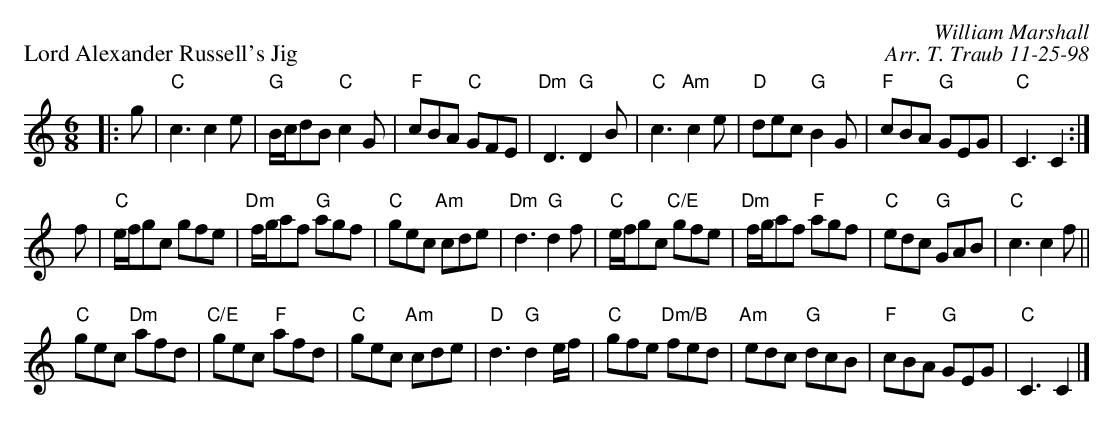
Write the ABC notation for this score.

X:1
P: Lord Alexander Russell's Jig
C: William Marshall
C: Arr. T. Traub 11-25-98
M: 6/8
K: C
L: 1/8
|: g| "C"c3 c2 e|"G"B/c/dB "C"c2 G|"F"cBA "C"GFE|"Dm"D3 "G"D2 B|\
  "C"c3 "Am"c2 e|"D"dec "G"B2 G|"F"cBA "G"GEG|"C"C3 C2 :|
f|"C"e/f/gc gfe|"Dm"f/g/af "G"agf|"C"gec "Am"cde|"Dm"d3 "G"d2 f|\
  "C"e/f/gc "C/E"gfe|"Dm"f/g/af "F"agf|"C"edc "G"GAB|"C"c3 c2 f||
"C"gec "Dm"afd|"C/E"gec "F"afd|"C"gec "Am"cde|"D"d3 "G"d2 e/f/|\
  "C"gfe "Dm/B"fed|"Am"edc "G"dcB|"F"cBA "G"GEG|"C" C3 C2 |]
